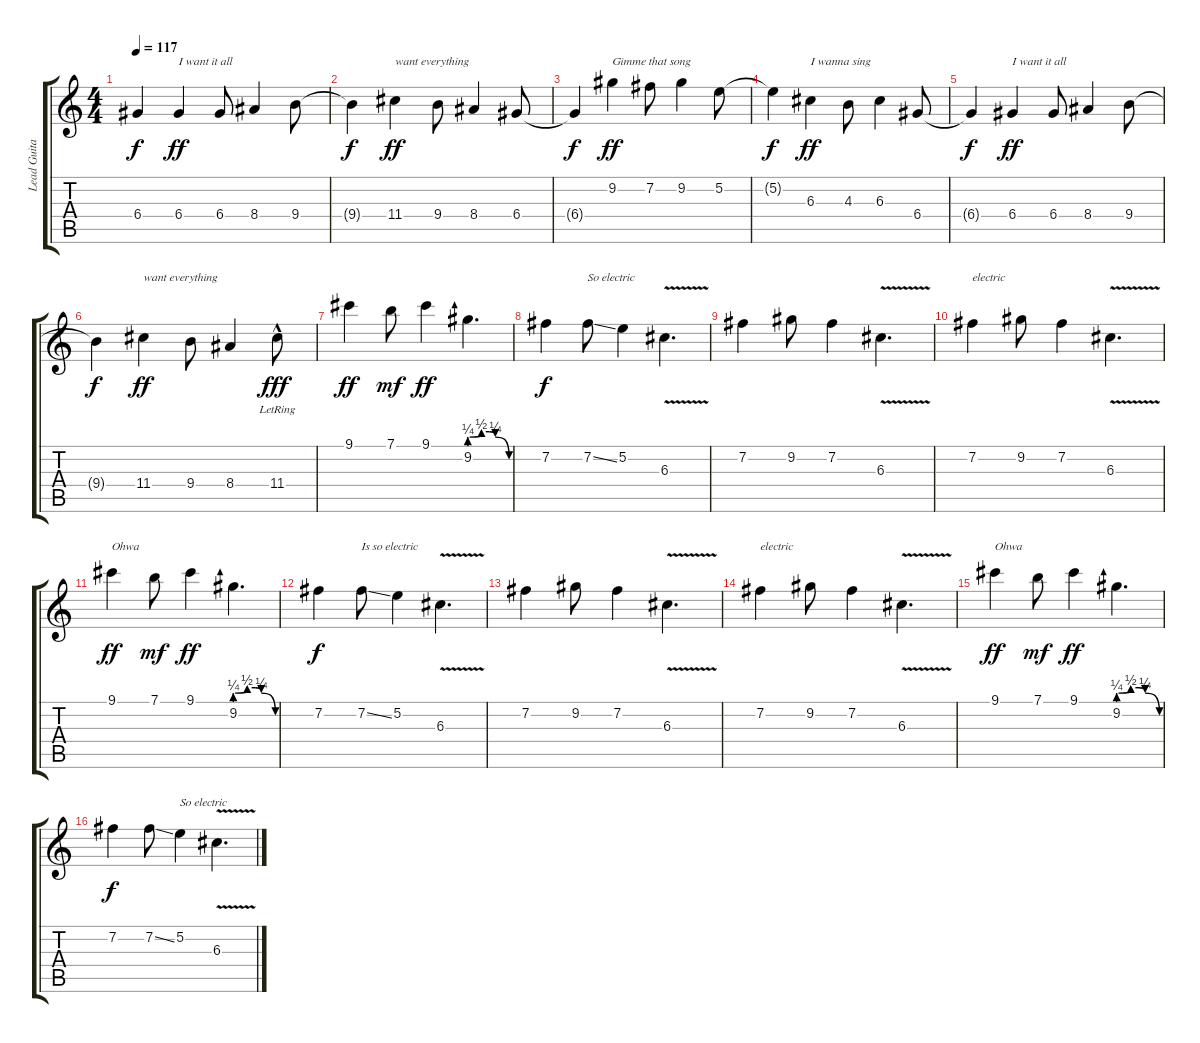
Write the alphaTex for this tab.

\track ("Lead Guitar" "Lead Guita") {instrument electricguitarmuted}
\staff {score tabs}
\tuning (E4 B3 G3 D3 A2 E2) {hide}
\ts (4 4)
\tempo 117
\clef g2
\ks c
6.4{t}.4{dy f} 6.4.4{txt "I want it all " dy ff} 6.4.8 8.4.4 9.4.8 |
9.4{t}.4{dy f} 11.4.4{txt "want everything" dy ff} 9.4.8 8.4.4 6.4.8 |
6.4{t}.4{dy f} 9.2.4{txt "Gimme that song" dy ff} 7.2.8 9.2.4 5.2.8 |
5.2{t}.4{dy f} 6.3.4{txt "I wanna sing" dy ff} 4.3.8 6.3.4 6.4.8 |
6.4{t}.4{dy f} 6.4.4{txt "I want it all" dy ff} 6.4.8 8.4.4 9.4.8 |
9.4{t}.4{dy f} 11.4.4{txt "want everything" dy ff} 9.4.8 8.4.4 11.4{hac lr}.8{dy fff} |
9.1.4{dy ff} 7.1.8{dy mf} 9.1.4{dy ff} 9.2{be (custom 0 1 18 2 30 2 39 1 60 0)}.4{d} |
7.2.4{dy f} 7.2{ss}.8{txt "So electric"} 5.2.4 6.3{v}.4{d} |
7.2.4 9.2.8 7.2.4 6.3{v}.4{d} |
7.2.4{txt "electric"} 9.2.8 7.2.4 6.3{v}.4{d} |
9.1.4{txt "Ohwa" dy ff} 7.1.8{dy mf} 9.1.4{dy ff} 9.2{be (custom 0 1 18 2 30 2 39 1 60 0)}.4{d} |
7.2.4{dy f} 7.2{ss}.8{txt "Is so electric"} 5.2.4 6.3{v}.4{d} |
7.2.4 9.2.8 7.2.4 6.3{v}.4{d} |
7.2.4{txt "electric"} 9.2.8 7.2.4 6.3{v}.4{d} |
9.1.4{txt "Ohwa" dy ff} 7.1.8{dy mf} 9.1.4{dy ff} 9.2{be (custom 0 1 18 2 30 2 39 1 60 0)}.4{d} |
7.2.4{dy f} 7.2{ss}.8 5.2.4{txt "So electric"} 6.3{v}.4{d}
